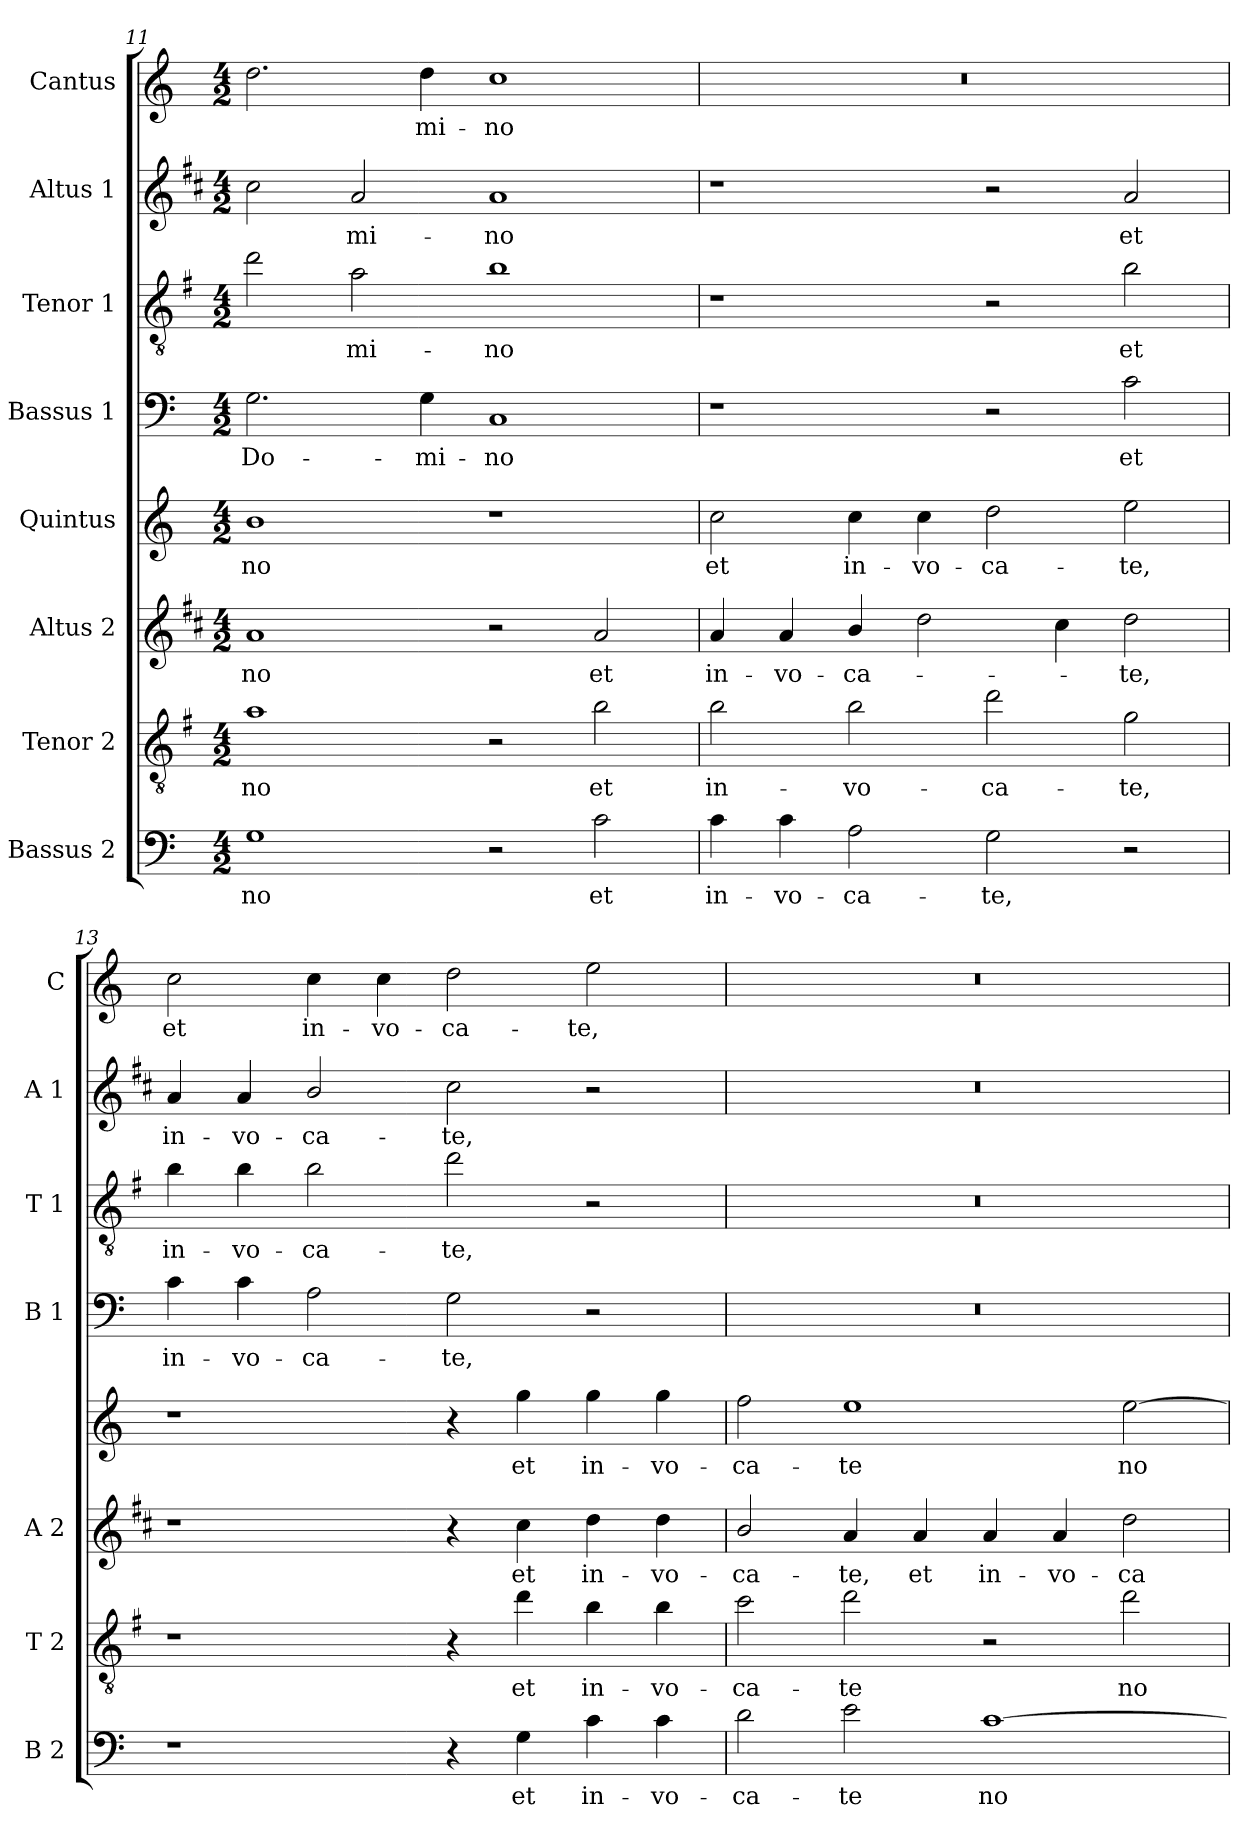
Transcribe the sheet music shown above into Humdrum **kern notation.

**kern	**text	**kern	**text	**kern	**text	**kern	**text	**kern	**text	**kern	**text	**kern	**text	**kern	**text
*part8	*part8	*part7	*part7	*part6	*part6	*part5	*part5	*part4	*part4	*part3	*part3	*part2	*part2	*part1	*part1
*staff8	*staff8	*staff7	*staff7	*staff6	*staff6	*staff5	*staff5	*staff4	*staff4	*staff3	*staff3	*staff2	*staff2	*staff1	*staff1
*I"Bassus 2	*	*I"Tenor 2	*	*I"Altus 2	*	*I"Quintus	*	*I"Bassus 1	*	*I"Tenor 1	*	*I"Altus 1	*	*I"Cantus	*
*I'B 2	*	*I'T 2	*	*I'A 2	*	*	*	*I'B 1	*	*I'T 1	*	*I'A 1	*	*I'C	*
*clefF4	*	*clefGv2	*	*clefG2	*	*clefG2	*	*clefF4	*	*clefGv2	*	*clefG2	*	*clefG2	*
*	*	*ITrd4c7	*	*ITrd1c2	*	*	*	*	*	*ITrd4c7	*	*ITrd1c2	*	*	*
*k[]	*	*k[]	*	*k[]	*	*k[]	*	*k[]	*	*k[]	*	*k[]	*	*k[]	*
*C:	*	*C:	*	*C:	*	*C:	*	*C:	*	*C:	*	*C:	*	*C:	*
*M4/2	*	*M4/2	*	*M4/2	*	*M4/2	*	*M4/2	*	*M4/2	*	*M4/2	*	*M4/2	*
=11	=11	=11	=11	=11	=11	=11	=11	=11	=11	=11	=11	=11	=11	=11	=11
!	!LO:LY:b	!	!LO:LY:b	!	!LO:LY:b	!	!LO:LY:b	!	!LO:LY:b	!	!	!	!	!	!
1G	-no	1d	-no	1g	-no	1b	-no	2.G\	Do-	2g\	.	2b\	.	2.dd\	.
!	!	!	!	!	!	!	!	!	!	!	!LO:LY:b	!	!LO:LY:b	!	!
.	.	.	.	.	.	.	.	.	.	2d\	-mi-	2g/	-mi-	.	.
!	!	!	!	!	!	!	!	!	!LO:LY:b	!	!	!	!	!	!LO:LY:b
.	.	.	.	.	.	.	.	4G\	-mi-	.	.	.	.	4dd\	-mi-
!	!	!	!	!	!	!	!	!	!LO:LY:b	!	!LO:LY:b	!	!LO:LY:b	!	!LO:LY:b
2r	.	2r	.	2r	.	1r	.	1C	-no	1e	-no	1g	-no	1cc	-no
!	!LO:LY:b	!	!LO:LY:b	!	!LO:LY:b	!	!	!	!	!	!	!	!	!	!
2c\	et	2e\	et	2g/	et	.	.	.	.	.	.	.	.	.	.
=12	=12	=12	=12	=12	=12	=12	=12	=12	=12	=12	=12	=12	=12	=12	=12
!	!LO:LY:b	!	!LO:LY:b	!	!LO:LY:b	!	!LO:LY:b	!	!	!	!	!	!	!	!
4c\	in-	2e\	in-	4g/	in-	2cc\	et	1r	.	1r	.	1r	.	0r	.
!	!LO:LY:b	!	!	!	!LO:LY:b	!	!	!	!	!	!	!	!	!	!
4c\	-vo-	.	.	4g/	-vo-	.	.	.	.	.	.	.	.	.	.
!	!LO:LY:b	!	!LO:LY:b	!	!LO:LY:b	!	!LO:LY:b	!	!	!	!	!	!	!	!
2A\	-ca-	2e\	-vo-	4a/	-ca-	4cc\	in-	.	.	.	.	.	.	.	.
!	!	!	!	!	!	!	!LO:LY:b	!	!	!	!	!	!	!	!
.	.	.	.	2cc\	.	4cc\	-vo-	.	.	.	.	.	.	.	.
!	!LO:LY:b	!	!LO:LY:b	!	!	!	!LO:LY:b	!	!	!	!	!	!	!	!
2G\	-te,	2g\	-ca-	.	.	2dd\	-ca-	2r	.	2r	.	2r	.	.	.
.	.	.	.	4b\	.	.	.	.	.	.	.	.	.	.	.
!	!	!	!LO:LY:b	!	!LO:LY:b	!	!LO:LY:b	!	!LO:LY:b	!	!LO:LY:b	!	!LO:LY:b	!	!
2r	.	2c\	-te,	2cc\	-te,	2ee\	-te,	2c\	et	2e\	et	2g/	et	.	.
=13	=13	=13	=13	=13	=13	=13	=13	=13	=13	=13	=13	=13	=13	=13	=13
!	!	!	!	!	!	!	!	!	!LO:LY:b	!	!LO:LY:b	!	!LO:LY:b	!	!LO:LY:b
1r	.	1r	.	1r	.	1r	.	4c\	in-	4e\	in-	4g/	in-	2cc\	et
!	!	!	!	!	!	!	!	!	!LO:LY:b	!	!LO:LY:b	!	!LO:LY:b	!	!
.	.	.	.	.	.	.	.	4c\	-vo-	4e\	-vo-	4g/	-vo-	.	.
!	!	!	!	!	!	!	!	!	!LO:LY:b	!	!LO:LY:b	!	!LO:LY:b	!	!LO:LY:b
.	.	.	.	.	.	.	.	2A\	-ca-	2e\	-ca-	2a/	-ca-	4cc\	in-
!	!	!	!	!	!	!	!	!	!	!	!	!	!	!	!LO:LY:b
.	.	.	.	.	.	.	.	.	.	.	.	.	.	4cc\	-vo-
!	!	!	!	!	!	!	!	!	!LO:LY:b	!	!LO:LY:b	!	!LO:LY:b	!	!LO:LY:b
4r	.	4r	.	4r	.	4r	.	2G\	-te,	2g\	-te,	2b\	-te,	2dd\	-ca-
!	!LO:LY:b	!	!LO:LY:b	!	!LO:LY:b	!	!LO:LY:b	!	!	!	!	!	!	!	!
4G\	et	4g\	et	4b\	et	4gg\	et	.	.	.	.	.	.	.	.
!	!LO:LY:b	!	!LO:LY:b	!	!LO:LY:b	!	!LO:LY:b	!	!	!	!	!	!	!	!LO:LY:b
4c\	in-	4e\	in-	4cc\	in-	4gg\	in-	2r	.	2r	.	2r	.	2ee\	-te,
!	!LO:LY:b	!	!LO:LY:b	!	!LO:LY:b	!	!LO:LY:b	!	!	!	!	!	!	!	!
4c\	-vo-	4e\	-vo-	4cc\	-vo-	4gg\	-vo-	.	.	.	.	.	.	.	.
!!LO:LB:g=z
=14	=14	=14	=14	=14	=14	=14	=14	=14	=14	=14	=14	=14	=14	=14	=14
!	!LO:LY:b	!	!LO:LY:b	!	!LO:LY:b	!	!LO:LY:b	!	!	!	!	!	!	!	!
2d\	-ca-	2f\	-ca-	2a/	-ca-	2ff\	-ca-	0r	.	0r	.	0r	.	0r	.
!	!LO:LY:b	!	!LO:LY:b	!	!LO:LY:b	!	!LO:LY:b	!	!	!	!	!	!	!	!
2e\	-te	2g\	-te	4g/	-te,	1ee	-te	.	.	.	.	.	.	.	.
!	!	!	!	!	!LO:LY:b	!	!	!	!	!	!	!	!	!	!
.	.	.	.	4g/	et	.	.	.	.	.	.	.	.	.	.
!	!LO:LY:b	!	!	!	!LO:LY:b	!	!	!	!	!	!	!	!	!	!
[1c	no-	2r	.	4g/	in-	.	.	.	.	.	.	.	.	.	.
!	!	!	!	!	!LO:LY:b	!	!	!	!	!	!	!	!	!	!
.	.	.	.	4g/	-vo-	.	.	.	.	.	.	.	.	.	.
!	!	!	!LO:LY:b	!	!LO:LY:b	!	!LO:LY:b	!	!	!	!	!	!	!	!
.	.	2g\	no-	2cc\	-ca-	[2ee\	no-	.	.	.	.	.	.	.	.
=	=	=	=	=	=	=	=	=	=	=	=	=	=	=	=
*-	*-	*-	*-	*-	*-	*-	*-	*-	*-	*-	*-	*-	*-	*-	*-
